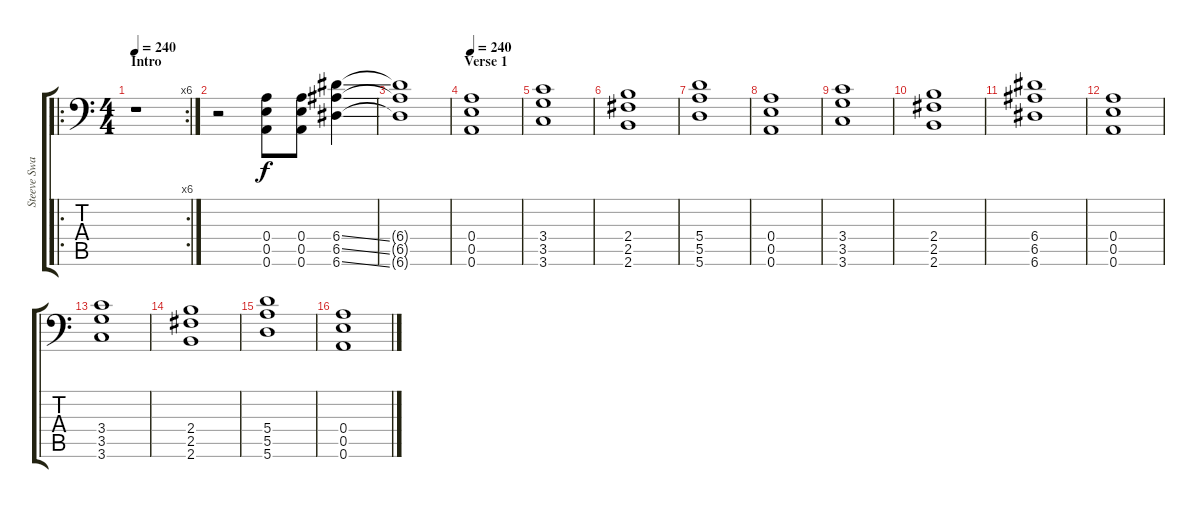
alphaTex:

\track ("Steeve Swanson - Overdub/Solo" "Steeve Swa") {instrument overdrivenguitar}
\staff {score tabs}
\tuning (B3 Gb3 D3 A2 E2 A1) {hide}
\ro
\rc 6
\ts (4 4)
\section ("" "Intro")
\tempo 240
\clef f4
\ks c
r.1{dy f volume 12 balance 12 instrument overdrivenguitar} |
r.2 (0.4 0.5 0.6).8 (0.4 0.5 0.6).8 (6.4{ss} 6.5{ss} 6.6{ss}).4 |
(6.4{t} 6.5{t} 6.6{t}).1 |
\section ("" "Verse 1")
\tempo 240
(0.4 0.5 0.6).1{volume 12 balance 12 instrument overdrivenguitar} |
(3.4 3.5 3.6).1 |
(2.4 2.5 2.6).1 |
(5.4 5.5 5.6).1 |
(0.4 0.5 0.6).1 |
(3.4 3.5 3.6).1 |
(2.4 2.5 2.6).1 |
(6.4 6.5 6.6).1 |
(0.4 0.5 0.6).1 |
(3.4 3.5 3.6).1 |
(2.4 2.5 2.6).1 |
(5.4 5.5 5.6).1 |
(0.4 0.5 0.6).1
